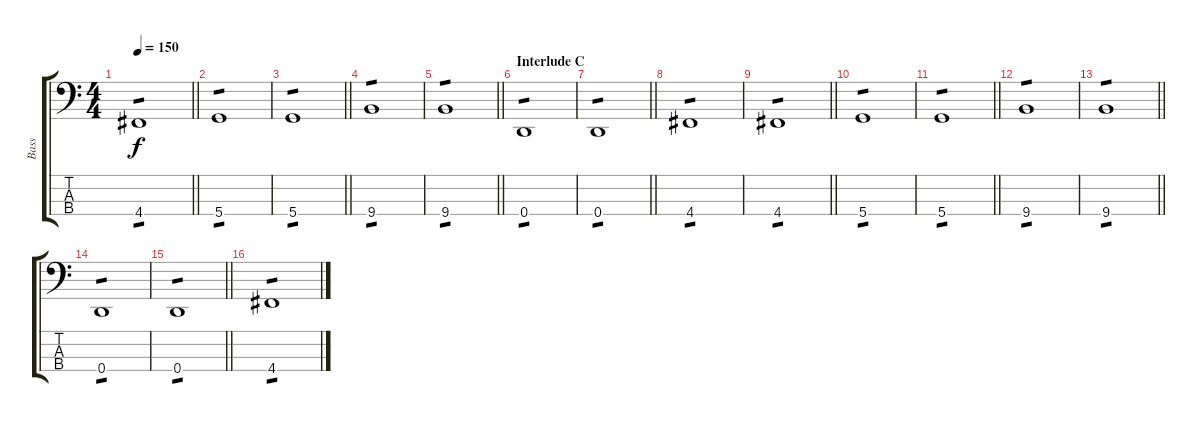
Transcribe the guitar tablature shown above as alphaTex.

\track ("Bass" "Bass") {instrument electricbassfinger}
\staff {score tabs}
\tuning (G2 D2 A1 D1) {hide}
\ts (4 4)
\tempo 150
\clef f4
\barLineRight lightlight
\ks c
4.4.1{tp 1 dy f} |
5.4.1{tp 1} |
\barLineRight lightlight
5.4.1{tp 1} |
9.4.1{tp 1} |
\barLineRight lightlight
9.4.1{tp 1} |
\section ("" "Interlude C")
0.4.1{tp 1} |
\barLineRight lightlight
0.4.1{tp 1} |
4.4.1{tp 1} |
\barLineRight lightlight
4.4.1{tp 1} |
5.4.1{tp 1} |
\barLineRight lightlight
5.4.1{tp 1} |
9.4.1{tp 1} |
\barLineRight lightlight
9.4.1{tp 1} |
0.4.1{tp 1} |
\barLineRight lightlight
0.4.1{tp 1} |
4.4.1{tp 1}
